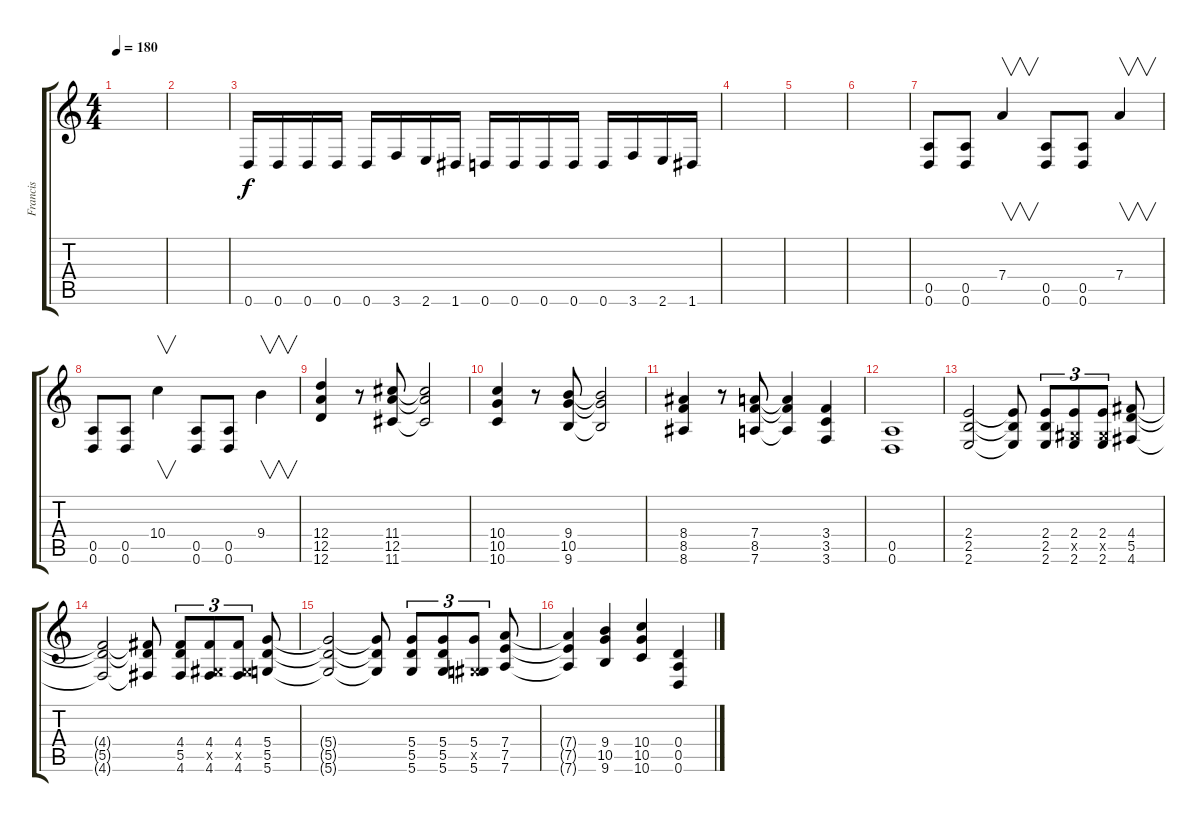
\track ("Francis" "Francis") {instrument distortionguitar}
\staff {score tabs}
\tuning (E4 B3 G3 D3 A2 D2) {hide}
\ts (4 4)
\tempo 180
\clef g2
\ks c
|
|
0.6.16 0.6.16 0.6.16 0.6.16 0.6.16 3.6.16 2.6.16 1.6.16 0.6.16 0.6.16 0.6.16 0.6.16 0.6.16 3.6.16 2.6.16 1.6.16 |
|
|
|
(0.5 0.6).8 (0.5 0.6).8 7.4.4{v} (0.5 0.6).8 (0.5 0.6).8 7.4.4{v} |
(0.5 0.6).8 (0.5 0.6).8 10.4.4{v} (0.5 0.6).8 (0.5 0.6).8 9.4.4{v} |
(12.4 12.5 12.6).4 r.8 (11.4 12.5 11.6).8 (11.4{t} 12.5{t} 11.6{t}).2 |
(10.4 10.5 10.6).4 r.8 (9.4 10.5 9.6).8 (9.4{t} 10.5{t} 9.6{t}).2 |
(8.4 8.5 8.6).4 r.8 (7.4 8.5 7.6).8 (7.4{t} 8.5{t} 7.6{t}).4 (3.4 3.5 3.6).4 |
(0.5 0.6).1 |
(2.4 2.5 2.6).2 (2.4{t} 2.5{t} 2.6{t}).8 (2.4 2.5 2.6).8{tu (3 2)} (2.4 -1.5{x} 2.6).8{tu (3 2)} (2.4 -1.5{x} 2.6).8{tu (3 2)} (4.4 5.5 4.6).8 |
(4.4{t} 5.5{t} 4.6{t}).2 (4.4{t} 5.5{t} 4.6{t}).8 (4.4 5.5 4.6).8{tu (3 2)} (4.4 -1.5{x} 4.6).8{tu (3 2)} (4.4 -1.5{x} 4.6).8{tu (3 2)} (5.4 5.5 5.6).8 |
(5.4{t} 5.5{t} 5.6{t}).2 (5.4{t} 5.5{t} 5.6{t}).8 (5.4 5.5 5.6).8{tu (3 2)} (5.4 5.5 5.6).8{tu (3 2)} (5.4 -1.5{x} 5.6).8{tu (3 2)} (7.4 7.5 7.6).8 |
(7.4{t} 7.5{t} 7.6{t}).4 (9.4 10.5 9.6).4 (10.4 10.5 10.6).4 (0.4 0.5 0.6).4
